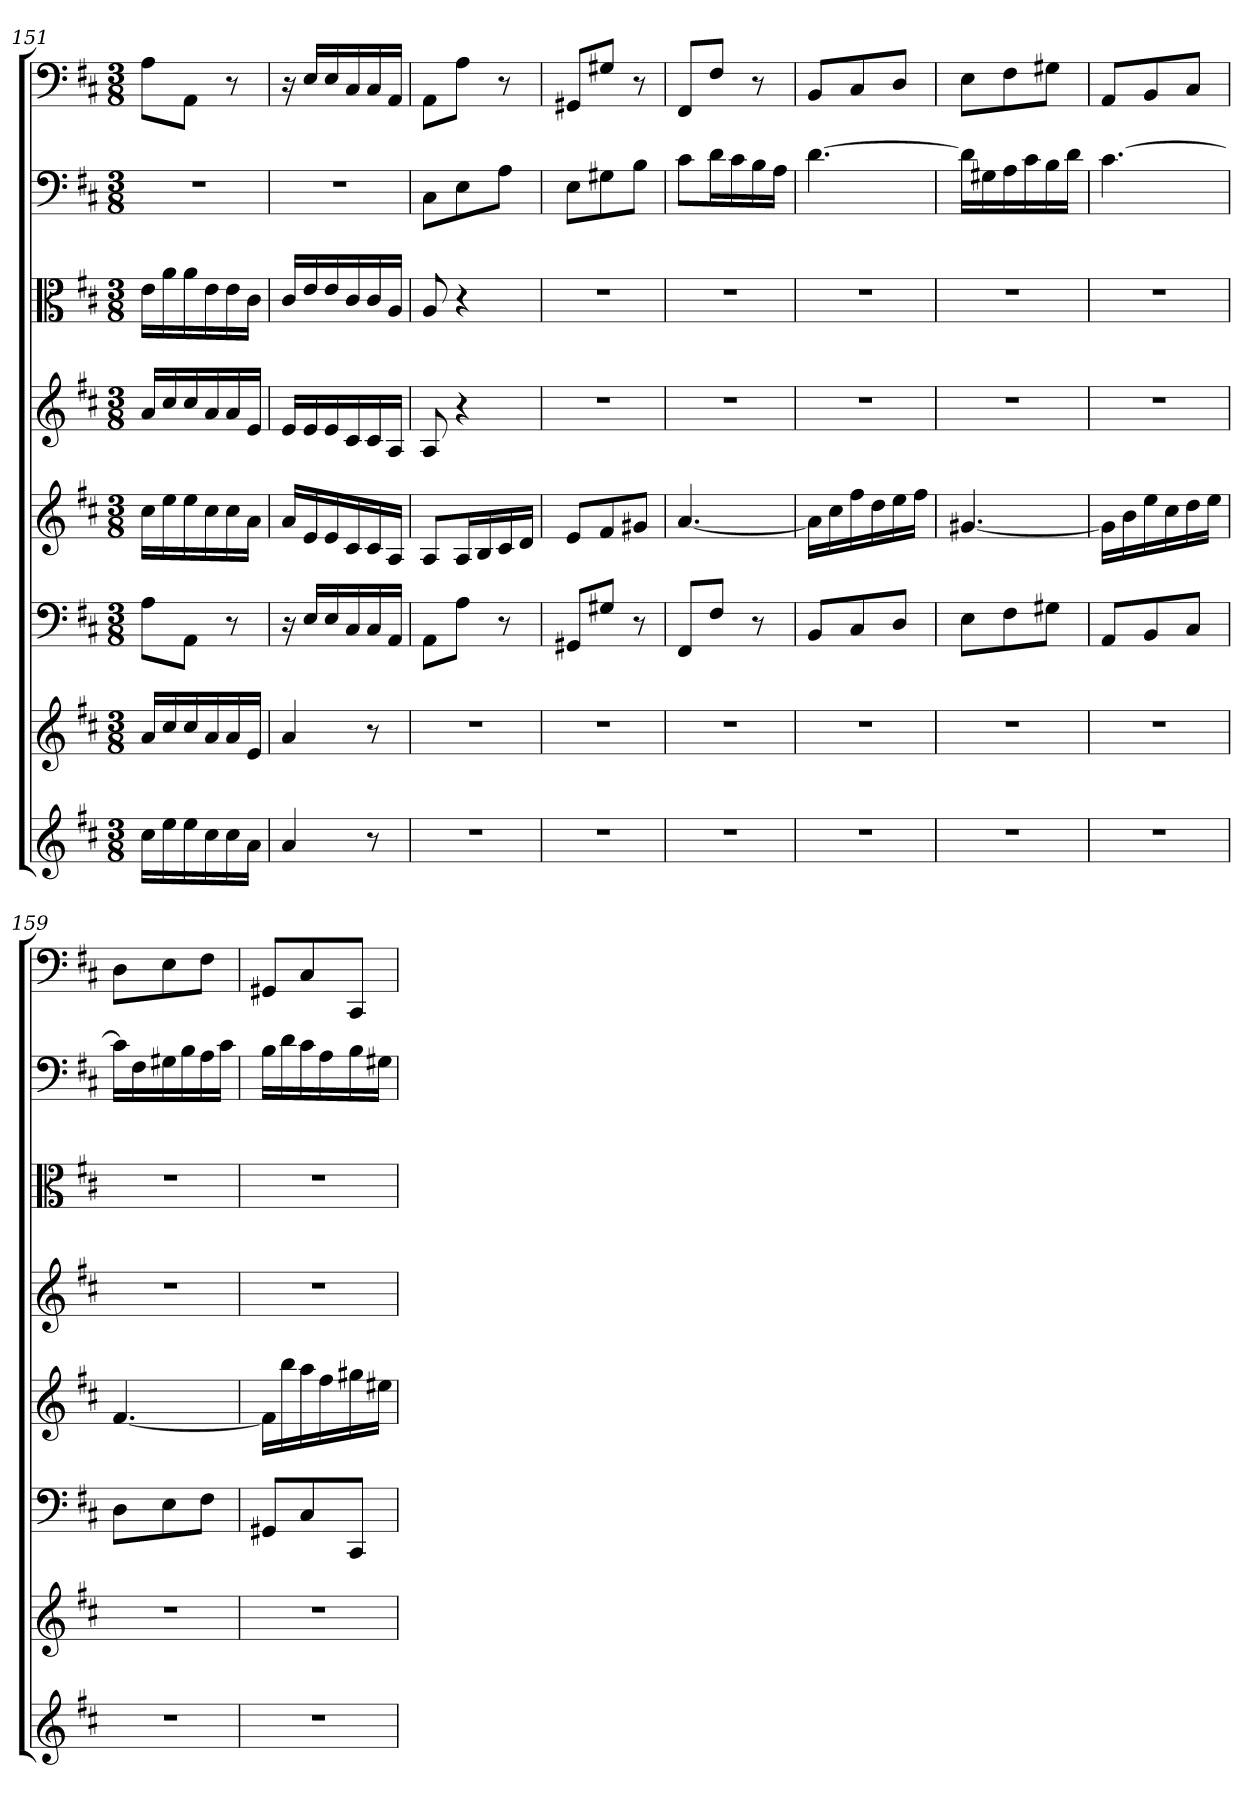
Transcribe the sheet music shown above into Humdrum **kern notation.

**kern	**kern	**kern	**kern	**kern	**kern	**kern	**kern
*part8	*part7	*part6	*part5	*part4	*part3	*part2	*part1
*staff8	*staff7	*staff6	*staff5	*staff4	*staff3	*staff2	*staff1
*	*	*clefF4	*	*	*clefC3	*clefF4	*clefF4
*k[f#c#]	*k[f#c#]	*k[f#c#]	*k[f#c#]	*k[f#c#]	*k[f#c#]	*k[f#c#]	*k[f#c#]
*D:	*D:	*D:	*D:	*D:	*D:	*D:	*D:
*M3/8	*M3/8	*M3/8	*M3/8	*M3/8	*M3/8	*M3/8	*M3/8
=151	=151	=151	=151	=151	=151	=151	=151
16cc#LL	16aLL	8A\L	16cc#LL	16aLL	16e\LL	4.r	8A\L
16ee	16cc#	.	16ee	16cc#	16a\	.	.
16ee	16cc#	8AA\J	16ee	16cc#	16a\	.	8AA\J
16cc#	16a	.	16cc#	16a	16e\	.	.
16cc#	16a	8r	16cc#	16a	16e\	.	8r
16aJJ	16eJJ	.	16aJJ	16eJJ	16c#\JJ	.	.
=152	=152	=152	=152	=152	=152	=152	=152
4a	4a	16r	16aLL	16eLL	16c#/LL	4.r	16r
.	.	16E/LL	16e	16e	16e/	.	16E/LL
.	.	16E/	16e	16e	16e/	.	16E/
.	.	16C#/	16c#	16c#	16c#/	.	16C#/
8r	8r	16C#/	16c#	16c#	16c#/	.	16C#/
.	.	16AA/JJ	16AJJ	16AJJ	16A/JJ	.	16AA/JJ
=153	=153	=153	=153	=153	=153	=153	=153
4.r	4.r	8AA\L	8AL	8A	8A	8C#\L	8AA\L
.	.	8A\J	16AL	4r	4r	8E\	8A\J
.	.	.	16B	.	.	.	.
.	.	8r	16c#	.	.	8A\J	8r
.	.	.	16dJJ	.	.	.	.
=154	=154	=154	=154	=154	=154	=154	=154
4.r	4.r	8GG#X/L	8eL	4.r	4.r	8E\L	8GG#X/L
.	.	8G#X/J	8f#	.	.	8G#X\	8G#X/J
.	.	8r	8g#XJ	.	.	8B\J	8r
=155	=155	=155	=155	=155	=155	=155	=155
4.r	4.r	8FF#/L	[4.a	4.r	4.r	8c#\L	8FF#/L
.	.	8F#/J	.	.	.	16d\L	8F#/J
.	.	.	.	.	.	16c#\	.
.	.	8r	.	.	.	16B\	8r
.	.	.	.	.	.	16A\JJ	.
=156	=156	=156	=156	=156	=156	=156	=156
4.r	4.r	8BB/L	16aLL]	4.r	4.r	[4.d	8BB/L
.	.	.	16cc#	.	.	.	.
.	.	8C#/	16ff#	.	.	.	8C#/
.	.	.	16dd	.	.	.	.
.	.	8D/J	16ee	.	.	.	8D/J
.	.	.	16ff#JJ	.	.	.	.
=157	=157	=157	=157	=157	=157	=157	=157
4.r	4.r	8E\L	[4.g#X	4.r	4.r	16d\LL]	8E\L
.	.	.	.	.	.	16G#X\	.
.	.	8F#\	.	.	.	16A\	8F#\
.	.	.	.	.	.	16c#\	.
.	.	8G#X\J	.	.	.	16B\	8G#X\J
.	.	.	.	.	.	16d\JJ	.
=158	=158	=158	=158	=158	=158	=158	=158
4.r	4.r	8AA/L	16g#LL]	4.r	4.r	[4.c#	8AA/L
.	.	.	16b	.	.	.	.
.	.	8BB/	16ee	.	.	.	8BB/
.	.	.	16cc#	.	.	.	.
.	.	8C#/J	16dd	.	.	.	8C#/J
.	.	.	16eeJJ	.	.	.	.
=159	=159	=159	=159	=159	=159	=159	=159
4.r	4.r	8D\L	[4.f#	4.r	4.r	16c#\LL]	8D\L
.	.	.	.	.	.	16F#\	.
.	.	8E\	.	.	.	16G#X\	8E\
.	.	.	.	.	.	16B\	.
.	.	8F#\J	.	.	.	16A\	8F#\J
.	.	.	.	.	.	16c#\JJ	.
=160	=160	=160	=160	=160	=160	=160	=160
4.r	4.r	8GG#X/L	16f#LL]	4.r	4.r	16B\LL	8GG#X/L
.	.	.	16bb	.	.	16d\	.
.	.	8C#/	16aa	.	.	16c#\	8C#/
.	.	.	16ff#	.	.	16A\	.
.	.	8CC#/J	16gg#X	.	.	16B\	8CC#/J
.	.	.	16ee#XJJ	.	.	16G#X\JJ	.
=	=	=	=	=	=	=	=
*-	*-	*-	*-	*-	*-	*-	*-
